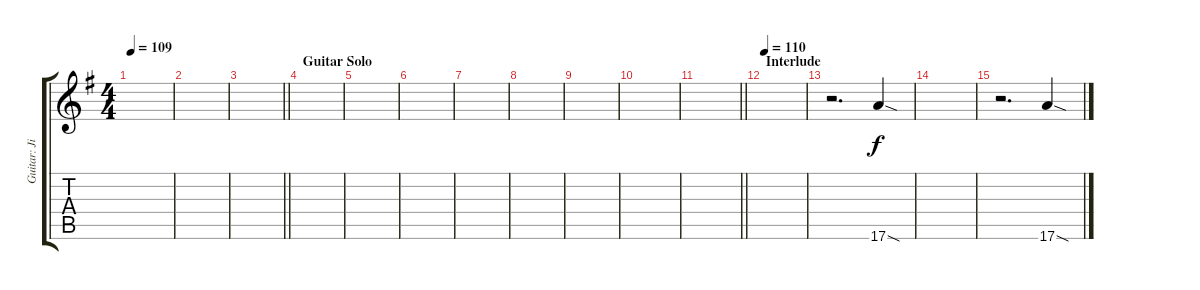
\track ("Guitar: Jimi Hendrix Overdub (Fuzz Face)" "Guitar: Ji") {instrument overdrivenguitar}
\staff {score tabs}
\tuning (E4 B3 G3 D3 A2 E2) {hide}
\ts (4 4)
\tempo 109
\clef g2
\ks g
|
|
\barLineRight lightlight
|
\section ("" "Guitar Solo")
|
|
|
|
|
|
|
\barLineRight lightlight
|
\section ("" "Interlude")
\tempo 110
|
r.2{d} 17.6{sod}.4 |
|
r.2{d} 17.6{sod}.4
